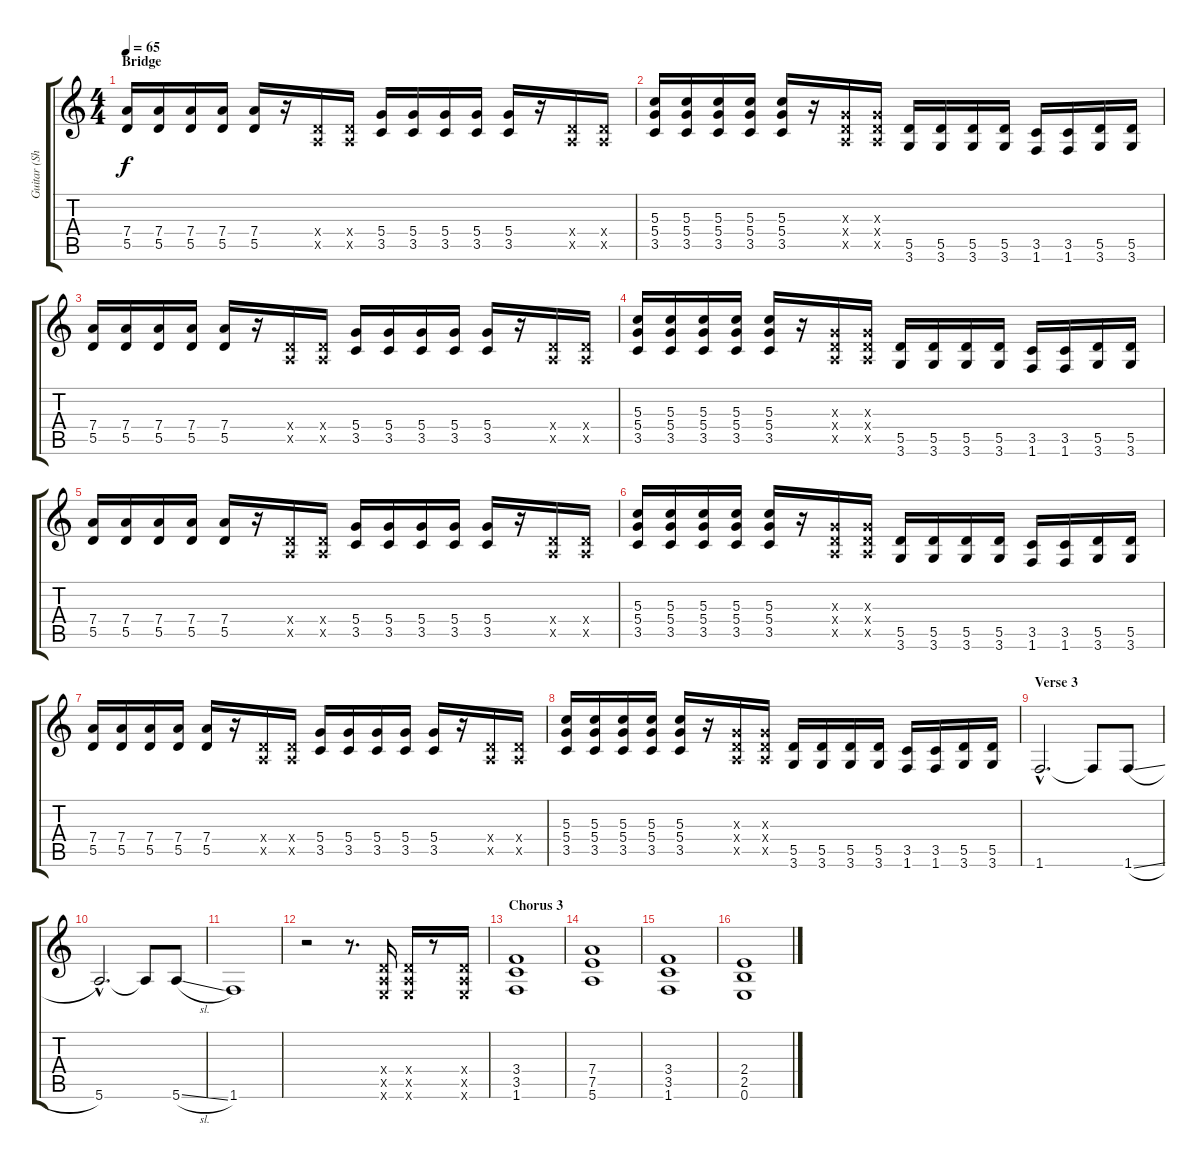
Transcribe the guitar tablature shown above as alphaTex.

\track ("Guitar (Shaun Morgan)" "Guitar (Sh") {instrument acousticguitarnylon}
\staff {score tabs}
\tuning (E4 B3 G3 D3 A2 E2) {hide}
\ts (4 4)
\section ("" "Bridge")
\tempo 65
\clef g2
\ks c
(7.4 5.5).16{dy f instrument distortionguitar} (7.4 5.5).16 (7.4 5.5).16 (7.4 5.5).16 (7.4 5.5).16 r.16 (0.4{x} 0.5{x}).16 (0.4{x} 0.5{x}).16 (5.4 3.5).16 (5.4 3.5).16 (5.4 3.5).16 (5.4 3.5).16 (5.4 3.5).16 r.16 (0.4{x} 0.5{x}).16 (0.4{x} 0.5{x}).16 |
(5.3 5.4 3.5).16 (5.3 5.4 3.5).16 (5.3 5.4 3.5).16 (5.3 5.4 3.5).16 (5.3 5.4 3.5).16 r.16 (0.3{x} 0.4{x} 0.5{x}).16 (0.3{x} 0.4{x} 0.5{x}).16 (5.5 3.6).16 (5.5 3.6).16 (5.5 3.6).16 (5.5 3.6).16 (3.5 1.6).16 (3.5 1.6).16 (5.5 3.6).16 (5.5 3.6).16 |
(7.4 5.5).16{instrument distortionguitar} (7.4 5.5).16 (7.4 5.5).16 (7.4 5.5).16 (7.4 5.5).16 r.16 (0.4{x} 0.5{x}).16 (0.4{x} 0.5{x}).16 (5.4 3.5).16 (5.4 3.5).16 (5.4 3.5).16 (5.4 3.5).16 (5.4 3.5).16 r.16 (0.4{x} 0.5{x}).16 (0.4{x} 0.5{x}).16 |
(5.3 5.4 3.5).16 (5.3 5.4 3.5).16 (5.3 5.4 3.5).16 (5.3 5.4 3.5).16 (5.3 5.4 3.5).16 r.16 (0.3{x} 0.4{x} 0.5{x}).16 (0.3{x} 0.4{x} 0.5{x}).16 (5.5 3.6).16 (5.5 3.6).16 (5.5 3.6).16 (5.5 3.6).16 (3.5 1.6).16 (3.5 1.6).16 (5.5 3.6).16 (5.5 3.6).16 |
(7.4 5.5).16{instrument distortionguitar} (7.4 5.5).16 (7.4 5.5).16 (7.4 5.5).16 (7.4 5.5).16 r.16 (0.4{x} 0.5{x}).16 (0.4{x} 0.5{x}).16 (5.4 3.5).16 (5.4 3.5).16 (5.4 3.5).16 (5.4 3.5).16 (5.4 3.5).16 r.16 (0.4{x} 0.5{x}).16 (0.4{x} 0.5{x}).16 |
(5.3 5.4 3.5).16 (5.3 5.4 3.5).16 (5.3 5.4 3.5).16 (5.3 5.4 3.5).16 (5.3 5.4 3.5).16 r.16 (0.3{x} 0.4{x} 0.5{x}).16 (0.3{x} 0.4{x} 0.5{x}).16 (5.5 3.6).16 (5.5 3.6).16 (5.5 3.6).16 (5.5 3.6).16 (3.5 1.6).16 (3.5 1.6).16 (5.5 3.6).16 (5.5 3.6).16 |
(7.4 5.5).16{instrument distortionguitar} (7.4 5.5).16 (7.4 5.5).16 (7.4 5.5).16 (7.4 5.5).16 r.16 (0.4{x} 0.5{x}).16 (0.4{x} 0.5{x}).16 (5.4 3.5).16 (5.4 3.5).16 (5.4 3.5).16 (5.4 3.5).16 (5.4 3.5).16 r.16 (0.4{x} 0.5{x}).16 (0.4{x} 0.5{x}).16 |
(5.3 5.4 3.5).16 (5.3 5.4 3.5).16 (5.3 5.4 3.5).16 (5.3 5.4 3.5).16 (5.3 5.4 3.5).16 r.16 (0.3{x} 0.4{x} 0.5{x}).16 (0.3{x} 0.4{x} 0.5{x}).16 (5.5 3.6).16 (5.5 3.6).16 (5.5 3.6).16 (5.5 3.6).16 (3.5 1.6).16 (3.5 1.6).16 (5.5 3.6).16 (5.5 3.6).16 |
\section ("" "Verse 3")
1.6{hac}.2{d instrument distortionguitar} 1.6{t}.8 1.6{sl}.8 |
5.6{hac}.2{d} 5.6{t}.8 5.6{sl}.8 |
1.6.1 |
r.2 r.8{d} (0.4{x} 0.5{x} 0.6{x}).16{instrument distortionguitar} (0.4{x} 0.5{x} 0.6{x}).16 r.8 (0.4{x} 0.5{x} 0.6{x}).16 |
\section ("" "Chorus 3")
(3.4 3.5 1.6).1 |
(7.4 7.5 5.6).1 |
(3.4 3.5 1.6).1 |
(2.4 2.5 0.6).1
